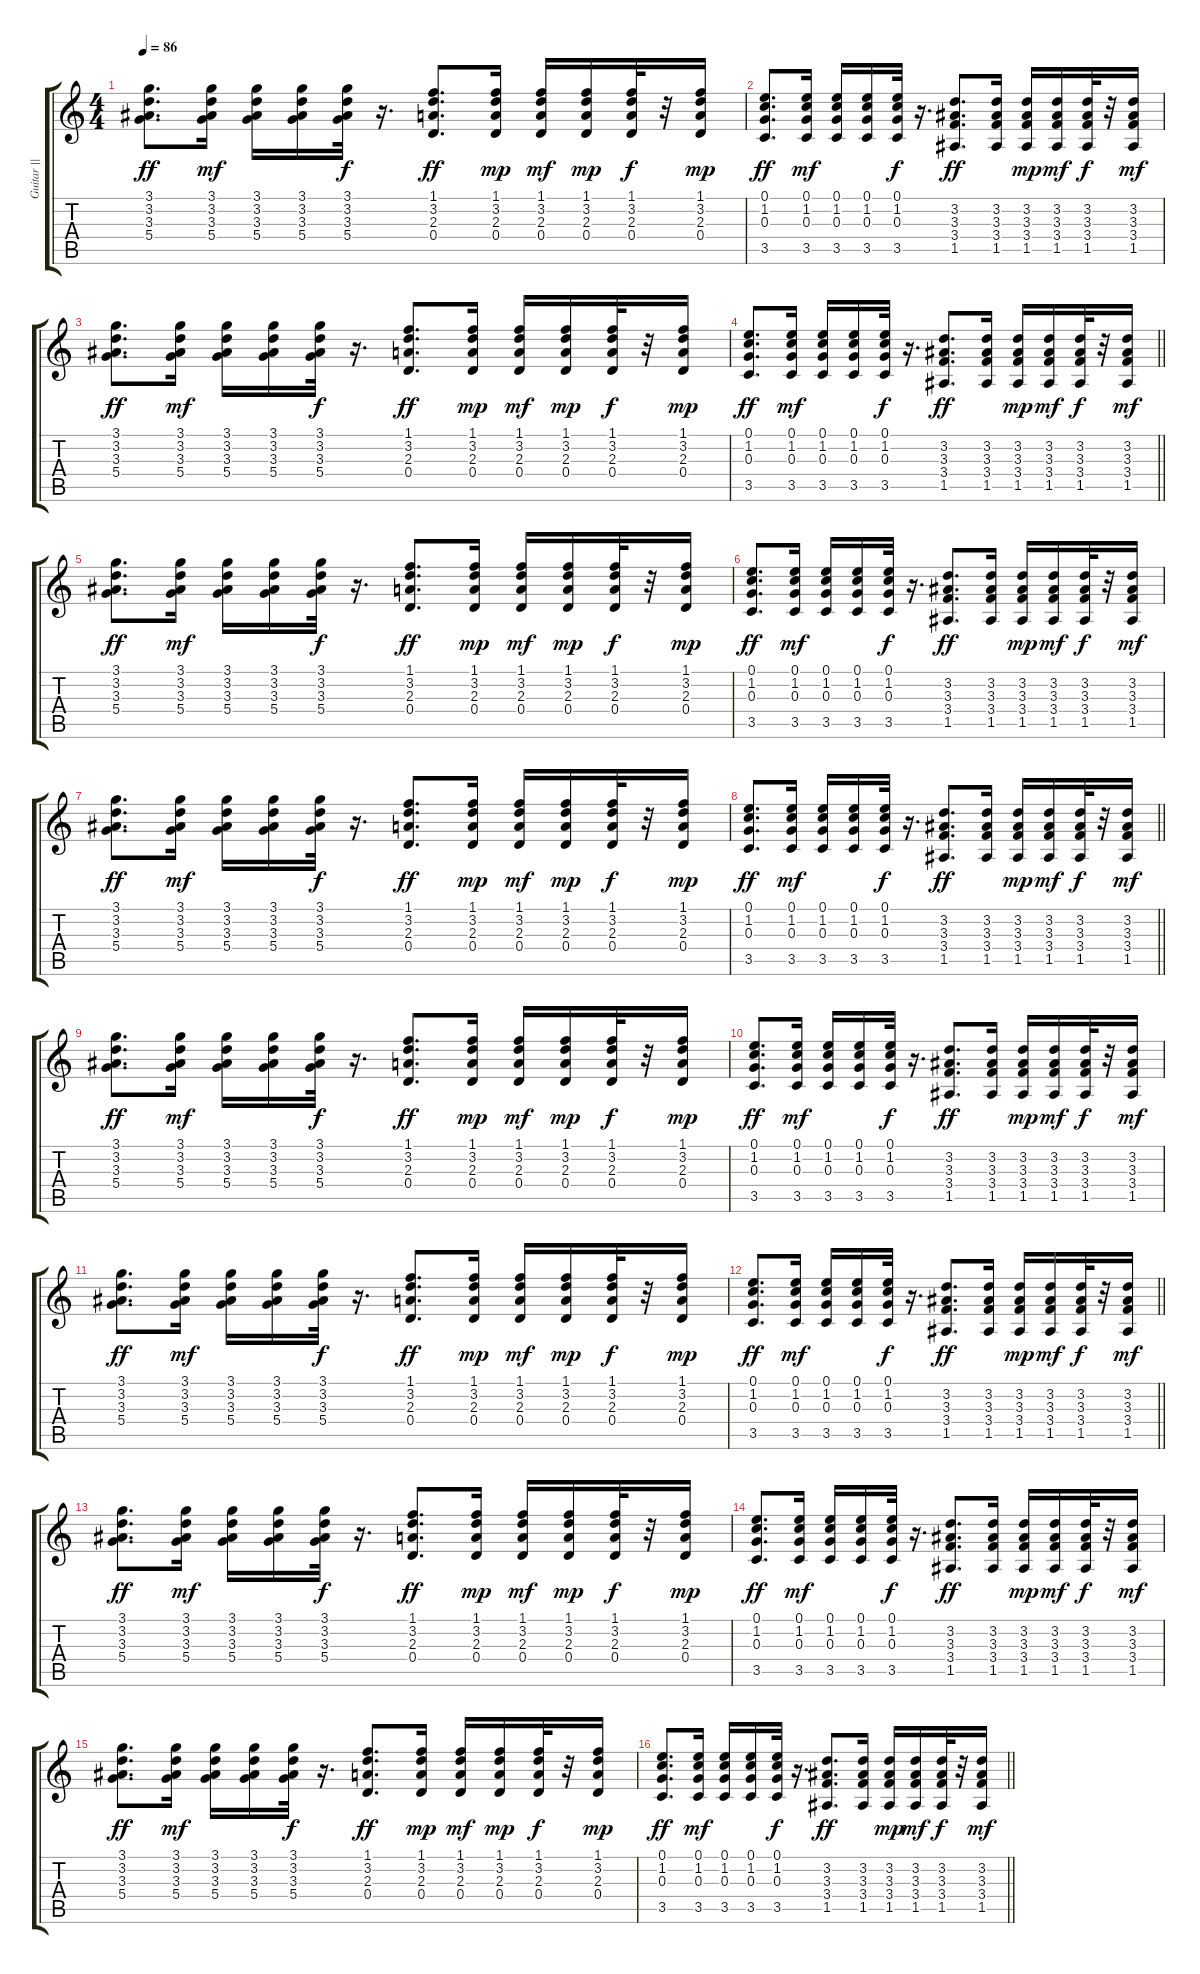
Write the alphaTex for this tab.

\track ("Guitar || (Acoustic)" "Guitar || ") {instrument acousticguitarsteel}
\staff {score tabs}
\tuning (E4 B3 G3 D3 A2 E2) {hide}
\ts (4 4)
\tempo 86
\clef g2
\ks c
(3.1 3.2 3.3 5.4).8{d dy ff} (3.1 3.2 3.3 5.4).16{dy mf} (3.1 3.2 3.3 5.4).16 (3.1 3.2 3.3 5.4).16 (3.1 3.2 3.3 5.4).32{dy f} r.16{d} (1.1 3.2 2.3 0.4).8{d dy ff} (1.1 3.2 2.3 0.4).16{dy mp} (1.1 3.2 2.3 0.4).16{dy mf} (1.1 3.2 2.3 0.4).16{dy mp} (1.1 3.2 2.3 0.4).32{dy f} r.32 (1.1 3.2 2.3 0.4).16{dy mp} |
(0.1 1.2 0.3 3.5).8{d dy ff} (0.1 1.2 0.3 3.5).16{dy mf} (0.1 1.2 0.3 3.5).16 (0.1 1.2 0.3 3.5).16 (0.1 1.2 0.3 3.5).32{dy f} r.16{d} (3.2 3.3 3.4 1.5).8{d dy ff} (3.2 3.3 3.4 1.5).16 (3.2 3.3 3.4 1.5).16{dy mp} (3.2 3.3 3.4 1.5).16{dy mf} (3.2 3.3 3.4 1.5).32{dy f} r.32 (3.2 3.3 3.4 1.5).16{dy mf} |
(3.1 3.2 3.3 5.4).8{d dy ff} (3.1 3.2 3.3 5.4).16{dy mf} (3.1 3.2 3.3 5.4).16 (3.1 3.2 3.3 5.4).16 (3.1 3.2 3.3 5.4).32{dy f} r.16{d} (1.1 3.2 2.3 0.4).8{d dy ff} (1.1 3.2 2.3 0.4).16{dy mp} (1.1 3.2 2.3 0.4).16{dy mf} (1.1 3.2 2.3 0.4).16{dy mp} (1.1 3.2 2.3 0.4).32{dy f} r.32 (1.1 3.2 2.3 0.4).16{dy mp} |
\barLineRight lightlight
(0.1 1.2 0.3 3.5).8{d dy ff} (0.1 1.2 0.3 3.5).16{dy mf} (0.1 1.2 0.3 3.5).16 (0.1 1.2 0.3 3.5).16 (0.1 1.2 0.3 3.5).32{dy f} r.16{d} (3.2 3.3 3.4 1.5).8{d dy ff} (3.2 3.3 3.4 1.5).16 (3.2 3.3 3.4 1.5).16{dy mp} (3.2 3.3 3.4 1.5).16{dy mf} (3.2 3.3 3.4 1.5).32{dy f} r.32 (3.2 3.3 3.4 1.5).16{dy mf} |
(3.1 3.2 3.3 5.4).8{d dy ff} (3.1 3.2 3.3 5.4).16{dy mf} (3.1 3.2 3.3 5.4).16 (3.1 3.2 3.3 5.4).16 (3.1 3.2 3.3 5.4).32{dy f} r.16{d} (1.1 3.2 2.3 0.4).8{d dy ff} (1.1 3.2 2.3 0.4).16{dy mp} (1.1 3.2 2.3 0.4).16{dy mf} (1.1 3.2 2.3 0.4).16{dy mp} (1.1 3.2 2.3 0.4).32{dy f} r.32 (1.1 3.2 2.3 0.4).16{dy mp} |
(0.1 1.2 0.3 3.5).8{d dy ff} (0.1 1.2 0.3 3.5).16{dy mf} (0.1 1.2 0.3 3.5).16 (0.1 1.2 0.3 3.5).16 (0.1 1.2 0.3 3.5).32{dy f} r.16{d} (3.2 3.3 3.4 1.5).8{d dy ff} (3.2 3.3 3.4 1.5).16 (3.2 3.3 3.4 1.5).16{dy mp} (3.2 3.3 3.4 1.5).16{dy mf} (3.2 3.3 3.4 1.5).32{dy f} r.32 (3.2 3.3 3.4 1.5).16{dy mf} |
(3.1 3.2 3.3 5.4).8{d dy ff} (3.1 3.2 3.3 5.4).16{dy mf} (3.1 3.2 3.3 5.4).16 (3.1 3.2 3.3 5.4).16 (3.1 3.2 3.3 5.4).32{dy f} r.16{d} (1.1 3.2 2.3 0.4).8{d dy ff} (1.1 3.2 2.3 0.4).16{dy mp} (1.1 3.2 2.3 0.4).16{dy mf} (1.1 3.2 2.3 0.4).16{dy mp} (1.1 3.2 2.3 0.4).32{dy f} r.32 (1.1 3.2 2.3 0.4).16{dy mp} |
\barLineRight lightlight
(0.1 1.2 0.3 3.5).8{d dy ff} (0.1 1.2 0.3 3.5).16{dy mf} (0.1 1.2 0.3 3.5).16 (0.1 1.2 0.3 3.5).16 (0.1 1.2 0.3 3.5).32{dy f} r.16{d} (3.2 3.3 3.4 1.5).8{d dy ff} (3.2 3.3 3.4 1.5).16 (3.2 3.3 3.4 1.5).16{dy mp} (3.2 3.3 3.4 1.5).16{dy mf} (3.2 3.3 3.4 1.5).32{dy f} r.32 (3.2 3.3 3.4 1.5).16{dy mf} |
(3.1 3.2 3.3 5.4).8{d dy ff} (3.1 3.2 3.3 5.4).16{dy mf} (3.1 3.2 3.3 5.4).16 (3.1 3.2 3.3 5.4).16 (3.1 3.2 3.3 5.4).32{dy f} r.16{d} (1.1 3.2 2.3 0.4).8{d dy ff} (1.1 3.2 2.3 0.4).16{dy mp} (1.1 3.2 2.3 0.4).16{dy mf} (1.1 3.2 2.3 0.4).16{dy mp} (1.1 3.2 2.3 0.4).32{dy f} r.32 (1.1 3.2 2.3 0.4).16{dy mp} |
(0.1 1.2 0.3 3.5).8{d dy ff} (0.1 1.2 0.3 3.5).16{dy mf} (0.1 1.2 0.3 3.5).16 (0.1 1.2 0.3 3.5).16 (0.1 1.2 0.3 3.5).32{dy f} r.16{d} (3.2 3.3 3.4 1.5).8{d dy ff} (3.2 3.3 3.4 1.5).16 (3.2 3.3 3.4 1.5).16{dy mp} (3.2 3.3 3.4 1.5).16{dy mf} (3.2 3.3 3.4 1.5).32{dy f} r.32 (3.2 3.3 3.4 1.5).16{dy mf} |
(3.1 3.2 3.3 5.4).8{d dy ff} (3.1 3.2 3.3 5.4).16{dy mf} (3.1 3.2 3.3 5.4).16 (3.1 3.2 3.3 5.4).16 (3.1 3.2 3.3 5.4).32{dy f} r.16{d} (1.1 3.2 2.3 0.4).8{d dy ff} (1.1 3.2 2.3 0.4).16{dy mp} (1.1 3.2 2.3 0.4).16{dy mf} (1.1 3.2 2.3 0.4).16{dy mp} (1.1 3.2 2.3 0.4).32{dy f} r.32 (1.1 3.2 2.3 0.4).16{dy mp} |
\barLineRight lightlight
(0.1 1.2 0.3 3.5).8{d dy ff} (0.1 1.2 0.3 3.5).16{dy mf} (0.1 1.2 0.3 3.5).16 (0.1 1.2 0.3 3.5).16 (0.1 1.2 0.3 3.5).32{dy f} r.16{d} (3.2 3.3 3.4 1.5).8{d dy ff} (3.2 3.3 3.4 1.5).16 (3.2 3.3 3.4 1.5).16{dy mp} (3.2 3.3 3.4 1.5).16{dy mf} (3.2 3.3 3.4 1.5).32{dy f} r.32 (3.2 3.3 3.4 1.5).16{dy mf} |
(3.1 3.2 3.3 5.4).8{d dy ff} (3.1 3.2 3.3 5.4).16{dy mf} (3.1 3.2 3.3 5.4).16 (3.1 3.2 3.3 5.4).16 (3.1 3.2 3.3 5.4).32{dy f} r.16{d} (1.1 3.2 2.3 0.4).8{d dy ff} (1.1 3.2 2.3 0.4).16{dy mp} (1.1 3.2 2.3 0.4).16{dy mf} (1.1 3.2 2.3 0.4).16{dy mp} (1.1 3.2 2.3 0.4).32{dy f} r.32 (1.1 3.2 2.3 0.4).16{dy mp} |
(0.1 1.2 0.3 3.5).8{d dy ff} (0.1 1.2 0.3 3.5).16{dy mf} (0.1 1.2 0.3 3.5).16 (0.1 1.2 0.3 3.5).16 (0.1 1.2 0.3 3.5).32{dy f} r.16{d} (3.2 3.3 3.4 1.5).8{d dy ff} (3.2 3.3 3.4 1.5).16 (3.2 3.3 3.4 1.5).16{dy mp} (3.2 3.3 3.4 1.5).16{dy mf} (3.2 3.3 3.4 1.5).32{dy f} r.32 (3.2 3.3 3.4 1.5).16{dy mf} |
(3.1 3.2 3.3 5.4).8{d dy ff} (3.1 3.2 3.3 5.4).16{dy mf} (3.1 3.2 3.3 5.4).16 (3.1 3.2 3.3 5.4).16 (3.1 3.2 3.3 5.4).32{dy f} r.16{d} (1.1 3.2 2.3 0.4).8{d dy ff} (1.1 3.2 2.3 0.4).16{dy mp} (1.1 3.2 2.3 0.4).16{dy mf} (1.1 3.2 2.3 0.4).16{dy mp} (1.1 3.2 2.3 0.4).32{dy f} r.32 (1.1 3.2 2.3 0.4).16{dy mp} |
\barLineRight lightlight
(0.1 1.2 0.3 3.5).8{d dy ff} (0.1 1.2 0.3 3.5).16{dy mf} (0.1 1.2 0.3 3.5).16 (0.1 1.2 0.3 3.5).16 (0.1 1.2 0.3 3.5).32{dy f} r.16{d} (3.2 3.3 3.4 1.5).8{d dy ff} (3.2 3.3 3.4 1.5).16 (3.2 3.3 3.4 1.5).16{dy mp} (3.2 3.3 3.4 1.5).16{dy mf} (3.2 3.3 3.4 1.5).32{dy f} r.32 (3.2 3.3 3.4 1.5).16{dy mf}
